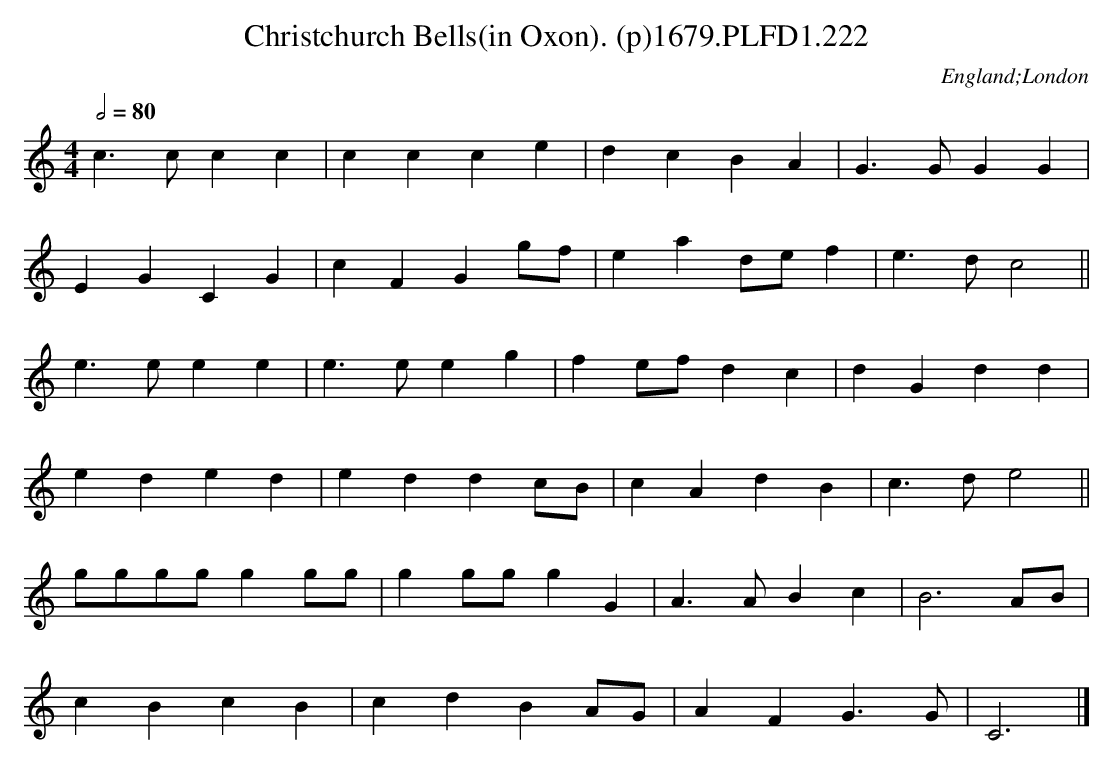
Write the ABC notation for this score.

X:1
T:Christchurch Bells(in Oxon). (p)1679.PLFD1.222
M:4/4
L:1/8
Q:1/2=80
O:England;London
K:C
c3 c c2 c2|c2 c2 c2 e2|d2 c2 B2 A2|G3 G G2 G2|
E2 G2 C2 G2|c2 F2 G2 gf|e2 a2 de f2|e3 d c4||
e3 e e2 e2|e3 e e2 g2|f2 ef d2 c2|d2 G2 d2 d2|
e2 d2 e2 d2|e2 d2 d2 cB|c2 A2 d2B2|c3 d e4||
gggg g2 gg|g2 gg g2 G2|A3 A B2 c2|B6 AB|
c2 B2 c2 B2|c2 d2 B2 AG|A2 F2 G3 G| C6|]
